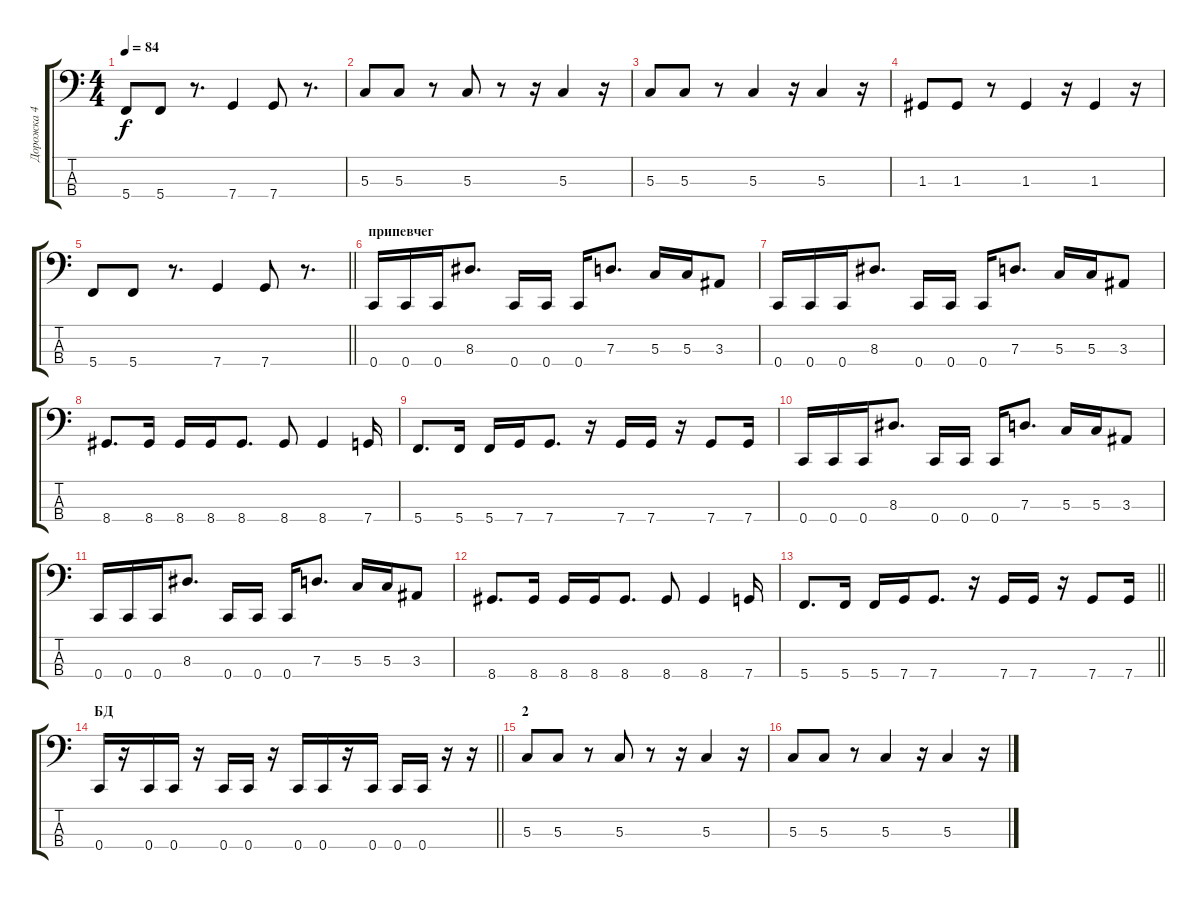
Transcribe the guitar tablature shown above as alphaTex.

\track ("Дорожка 4" "Дорожка 4") {instrument electricbassfinger}
\staff {score tabs}
\tuning (F2 C2 G1 C1) {hide}
\ts (4 4)
\tempo 84
\clef f4
\ks c
5.4.8{dy f} 5.4.8 r.8{d} 7.4.4 7.4.8 r.8{d} |
5.3.8 5.3.8 r.8 5.3.8 r.8 r.16 5.3.4 r.16 |
5.3.8 5.3.8 r.8 5.3.4 r.16 5.3.4 r.16 |
1.3.8 1.3.8 r.8 1.3.4 r.16 1.3.4 r.16 |
\barLineRight lightlight
5.4.8 5.4.8 r.8{d} 7.4.4 7.4.8 r.8{d} |
\section ("" "припевчег")
0.4.16 0.4.16 0.4.16 8.3.8{d} 0.4.16 0.4.16 0.4.16 7.3.8{d} 5.3.16 5.3.16 3.3.8 |
0.4.16 0.4.16 0.4.16 8.3.8{d} 0.4.16 0.4.16 0.4.16 7.3.8{d} 5.3.16 5.3.16 3.3.8 |
8.4.8{d} 8.4.16 8.4.16 8.4.16 8.4.8{d} 8.4.8 8.4.4 7.4.16 |
5.4.8{d} 5.4.16 5.4.16 7.4.16 7.4.8{d} r.16 7.4.16 7.4.16 r.16 7.4.8 7.4.16 |
0.4.16 0.4.16 0.4.16 8.3.8{d} 0.4.16 0.4.16 0.4.16 7.3.8{d} 5.3.16 5.3.16 3.3.8 |
0.4.16 0.4.16 0.4.16 8.3.8{d} 0.4.16 0.4.16 0.4.16 7.3.8{d} 5.3.16 5.3.16 3.3.8 |
8.4.8{d} 8.4.16 8.4.16 8.4.16 8.4.8{d} 8.4.8 8.4.4 7.4.16 |
\barLineRight lightlight
5.4.8{d} 5.4.16 5.4.16 7.4.16 7.4.8{d} r.16 7.4.16 7.4.16 r.16 7.4.8 7.4.16 |
\section ("" "БД")
\barLineRight lightlight
0.4.16 r.16 0.4.16 0.4.16 r.16 0.4.16 0.4.16 r.16 0.4.16 0.4.16 r.16 0.4.16 0.4.16 0.4.16 r.16 r.16 |
\section ("" "2")
5.3.8 5.3.8 r.8 5.3.8 r.8 r.16 5.3.4 r.16 |
5.3.8 5.3.8 r.8 5.3.4 r.16 5.3.4 r.16
